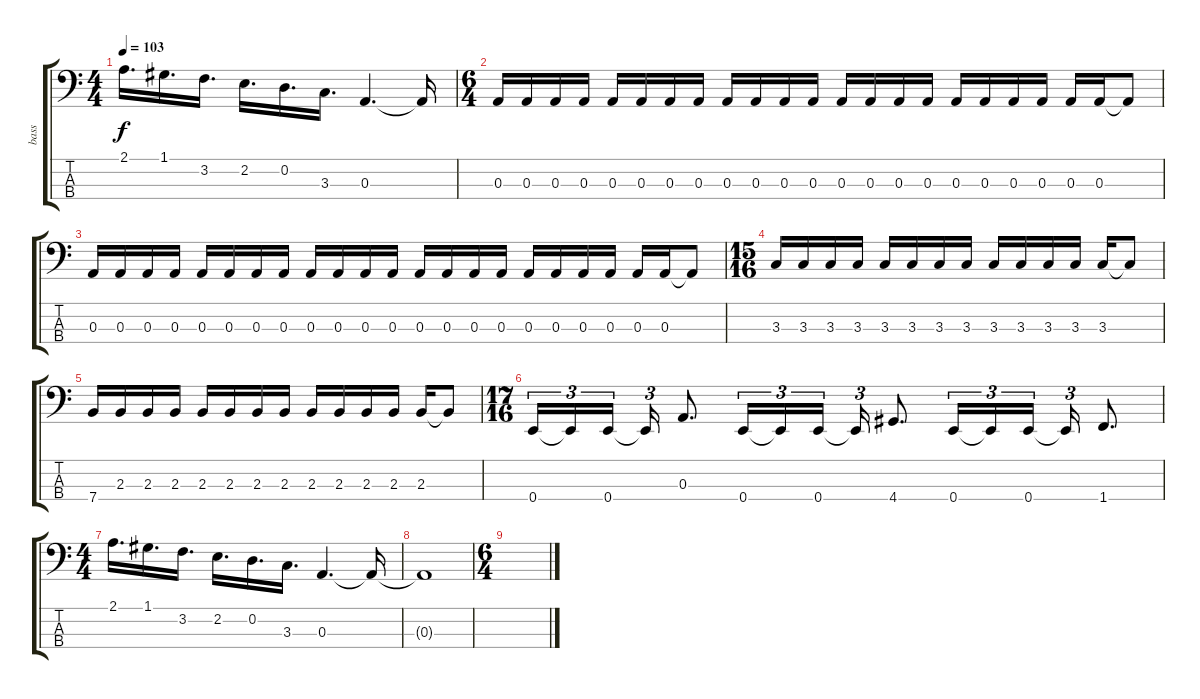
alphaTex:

\track ("bass" "bass") {instrument electricbassfinger}
\staff {score tabs}
\tuning (G2 D2 A1 E1) {hide}
\ts (4 4)
\tempo 103
\clef f4
\ks c
2.1.16{d dy f} 1.1.16{d} 3.2.16{d} 2.2.16{d} 0.2.16{d} 3.3.16{d} 0.3.4{d} 0.3{t}.16 |
\ts (6 4)
0.3.16 0.3.16 0.3.16 0.3.16 0.3.16 0.3.16 0.3.16 0.3.16 0.3.16 0.3.16 0.3.16 0.3.16 0.3.16 0.3.16 0.3.16 0.3.16 0.3.16 0.3.16 0.3.16 0.3.16 0.3.16 0.3.16 0.3{t}.8 |
0.3.16 0.3.16 0.3.16 0.3.16 0.3.16 0.3.16 0.3.16 0.3.16 0.3.16 0.3.16 0.3.16 0.3.16 0.3.16 0.3.16 0.3.16 0.3.16 0.3.16 0.3.16 0.3.16 0.3.16 0.3.16 0.3.16 0.3{t}.8 |
\ts (15 16)
3.3.16 3.3.16 3.3.16 3.3.16 3.3.16 3.3.16 3.3.16 3.3.16 3.3.16 3.3.16 3.3.16 3.3.16 3.3.16 3.3{t}.8 |
7.4.16 2.3.16 2.3.16 2.3.16 2.3.16 2.3.16 2.3.16 2.3.16 2.3.16 2.3.16 2.3.16 2.3.16 2.3.16 2.3{t}.8 |
\ts (17 16)
0.4.16{tu (3 2)} 0.4{t}.16{tu (3 2)} 0.4.16{tu (3 2)} 0.4{t}.16{tu (3 2)} 0.3.8{d} 0.4.16{tu (3 2)} 0.4{t}.16{tu (3 2)} 0.4.16{tu (3 2)} 0.4{t}.16{tu (3 2)} 4.4.8{d} 0.4.16{tu (3 2)} 0.4{t}.16{tu (3 2)} 0.4.16{tu (3 2)} 0.4{t}.16{tu (3 2)} 1.4.8{d} |
\ts (4 4)
2.1.16{d} 1.1.16{d} 3.2.16{d} 2.2.16{d} 0.2.16{d} 3.3.16{d} 0.3.4{d} 0.3{t}.16 |
0.3{t}.1 |
\ts (6 4)
